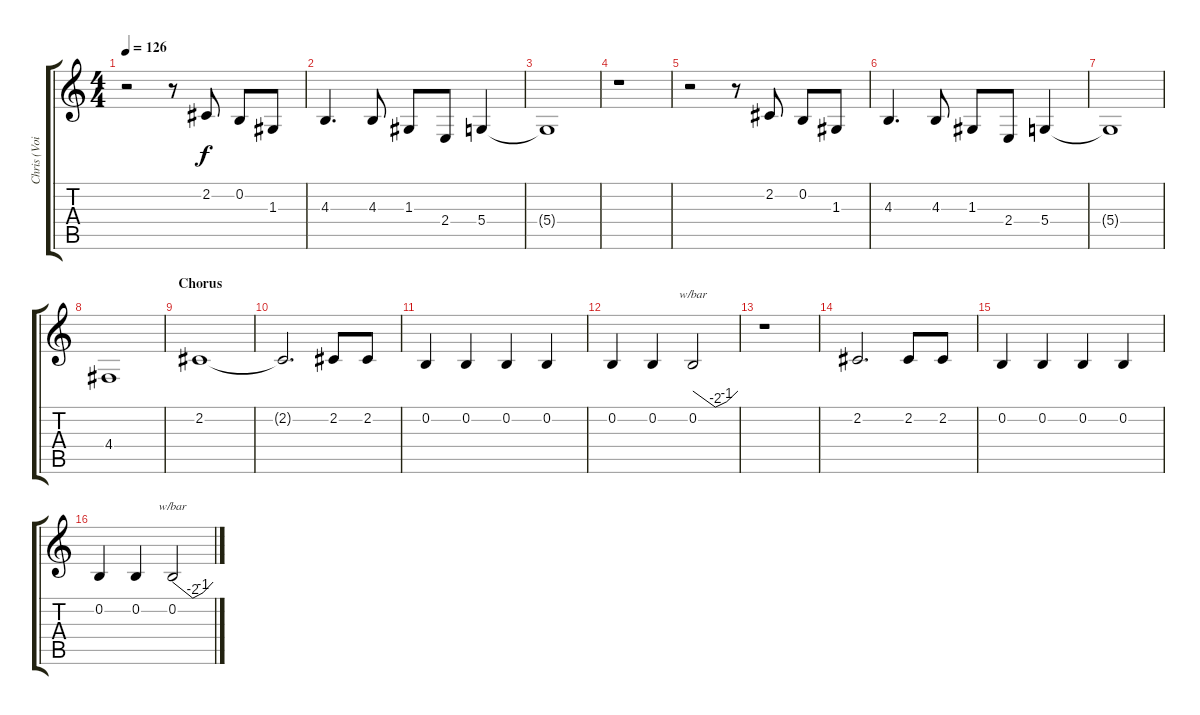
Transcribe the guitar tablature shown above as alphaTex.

\track ("Chris (Voice)" "Chris (Voi") {instrument synthbrass1}
\staff {score tabs}
\tuning (E4 B3 G3 D3 A2 E2) {hide}
\ts (4 4)
\tempo 126
\clef g2
\ks c
r.2{dy f} r.8 2.2.8 0.2.8 1.3.8 |
4.3.4{d} 4.3.8 1.3.8 2.4.8 5.4.4 |
5.4{t}.1 |
r.1 |
r.2 r.8 2.2.8 0.2.8 1.3.8 |
4.3.4{d} 4.3.8 1.3.8 2.4.8 5.4.4 |
5.4{t}.1 |
4.4.1 |
\section ("" "Chorus")
2.2.1 |
2.2{t}.2{d} 2.2.8 2.2.8 |
0.2.4 0.2.4 0.2.4 0.2.4 |
0.2.4 0.2.4 0.2.2{tbe (custom default 0 0 30 -8 45 -4 60 0)} |
r.1 |
2.2.2{d} 2.2.8 2.2.8 |
0.2.4 0.2.4 0.2.4 0.2.4 |
0.2.4 0.2.4 0.2.2{tbe (custom default 0 0 30 -8 45 -4 60 0)}
